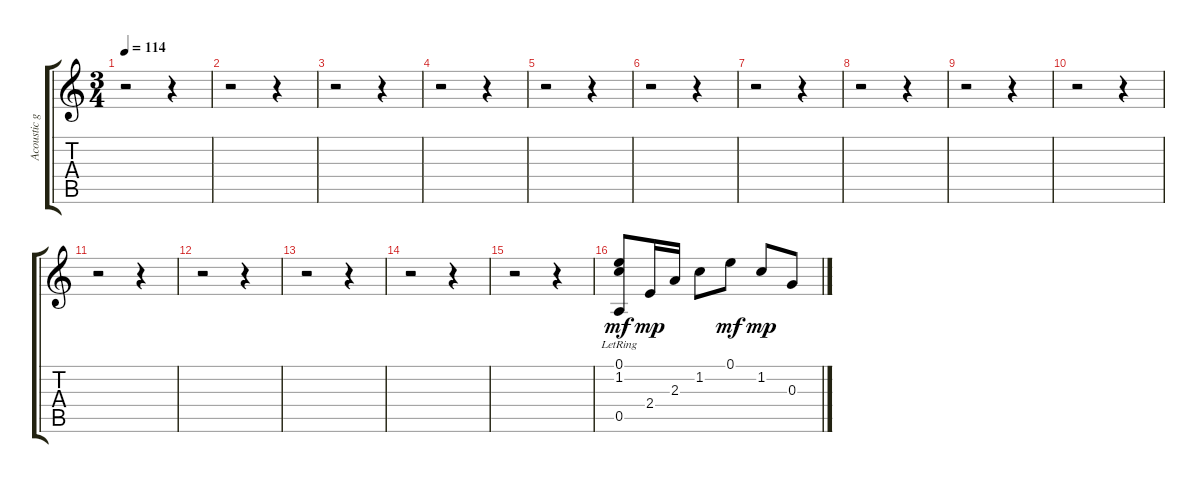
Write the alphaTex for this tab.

\track ("Acoustic guitar" "Acoustic g") {instrument electricguitarclean}
\staff {score tabs}
\tuning (E4 B3 G3 D3 A2 E2) {hide}
\ts (3 4)
\tempo 114
\clef g2
\ks c
r.2{dy mf} r.4 |
r.2 r.4 |
r.2 r.4 |
r.2 r.4 |
r.2 r.4 |
r.2 r.4 |
r.2 r.4 |
r.2 r.4 |
r.2 r.4 |
r.2 r.4 |
r.2 r.4 |
r.2 r.4 |
r.2 r.4 |
r.2 r.4 |
r.2 r.4 |
(0.1{lr} 1.2{lr} 0.5{lr}).8 2.4.16{dy mp} 2.3.16 1.2.8 0.1.8{dy mf} 1.2.8{dy mp} 0.3.8
